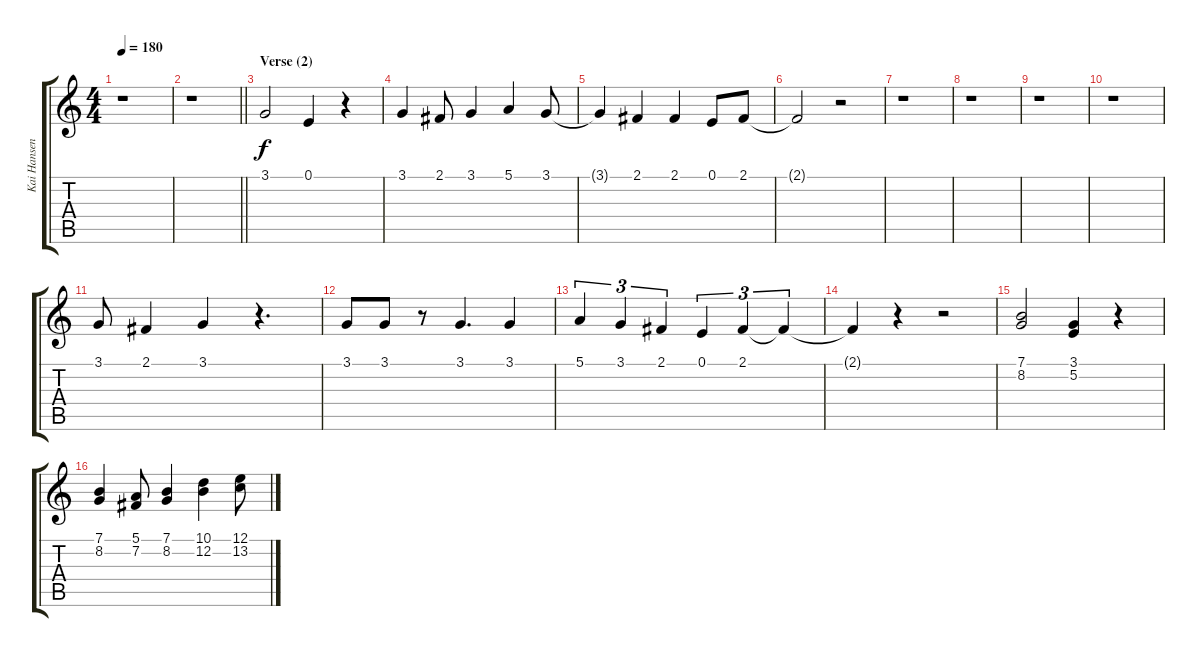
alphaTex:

\track ("Kai Hansen" "Kai Hansen") {instrument bassoon}
\staff {score tabs}
\tuning (E4 B3 G3 D3 A2 E2) {hide}
\ts (4 4)
\tempo 180
\clef g2
\ks c
r.1{dy f} |
\barLineRight lightlight
r.1 |
\section ("" "Verse (2)")
3.1.2 0.1.4 r.4 |
3.1.4 2.1.8 3.1.4 5.1.4 3.1.8 |
3.1{t}.4 2.1.4 2.1.4 0.1.8 2.1.8 |
2.1{t}.2 r.2 |
r.1 |
r.1 |
r.1 |
r.1 |
3.1.8 2.1.4 3.1.4 r.4{d} |
3.1.8 3.1.8 r.8 3.1.4{d} 3.1.4 |
5.1.4{tu (3 2)} 3.1.4{tu (3 2)} 2.1.4{tu (3 2)} 0.1.4{tu (3 2)} 2.1.4{tu (3 2)} 2.1{t}.4{tu (3 2)} |
2.1{t}.4 r.4 r.2 |
(7.1 8.2).2 (3.1 5.2).4 r.4 |
(7.1 8.2).4 (5.1 7.2).8 (7.1 8.2).4 (10.1 12.2).4 (12.1 13.2).8
